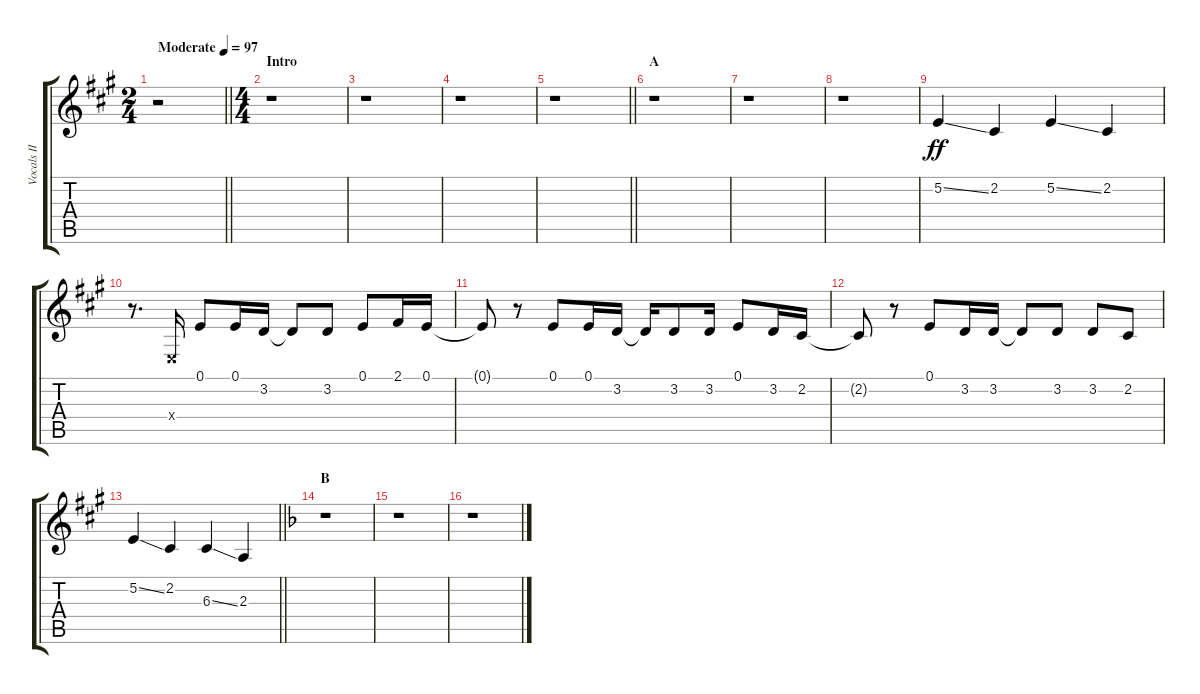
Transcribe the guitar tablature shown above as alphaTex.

\track ("Vocals II" "Vocals II") {instrument voiceoohs}
\staff {score tabs}
\tuning (E4 B3 G3 D3 A2 E2) {hide}
\ts (2 4)
\tempo (97 "Moderate")
\clef g2
\barLineRight lightlight
\ks a
r.2{dy ff instrument voiceoohs} |
\ts (4 4)
\section ("" "Intro")
r.1 |
r.1 |
r.1 |
\barLineRight lightlight
r.1 |
\section ("" "A")
r.1 |
r.1 |
r.1 |
5.2{ss}.4 2.2.4 5.2{ss}.4 2.2.4 |
r.8{d} 2.4{x}.16 0.1.8 0.1.16 3.2.16 3.2{t}.8 3.2.8 0.1.8 2.1.16 0.1.16 |
0.1{t}.8 r.8 0.1.8 0.1.16 3.2.16 3.2{t}.16 3.2.8 3.2.16 0.1.8 3.2.16 2.2.16 |
2.2{t}.8 r.8 0.1.8 3.2.16 3.2.16 3.2{t}.8 3.2.8 3.2.8 2.2.8 |
\barLineRight lightlight
5.2{ss}.4 2.2.4 6.3{ss}.4 2.3.4 |
\section ("" "B")
\ks f
r.1 |
r.1 |
r.1
